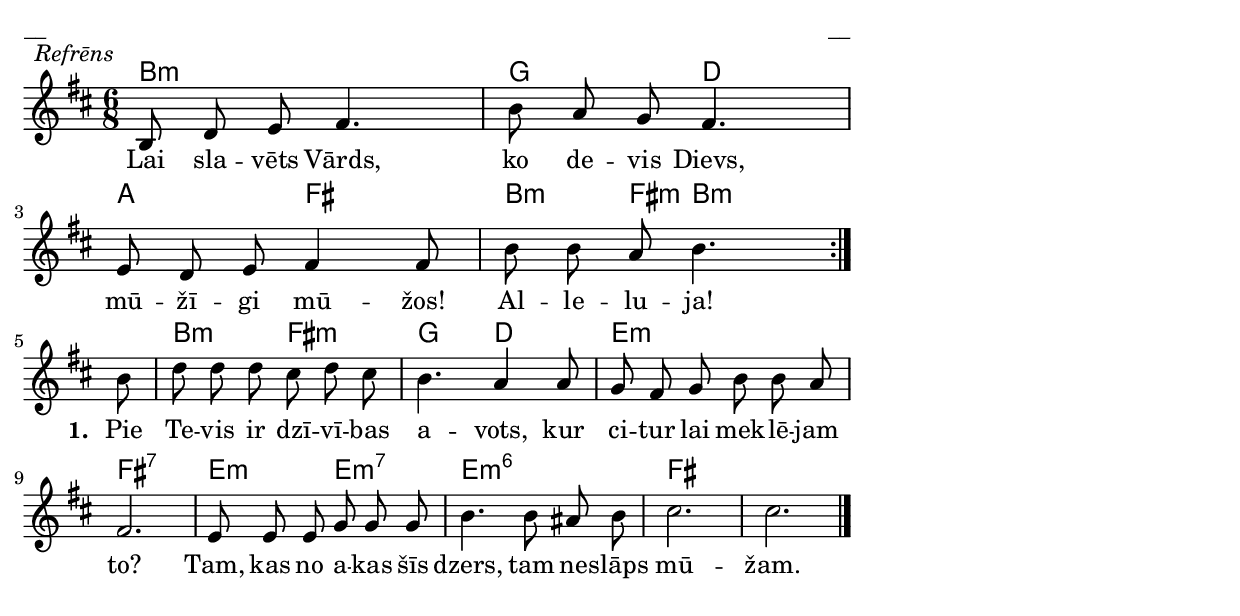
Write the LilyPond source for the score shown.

\version "2.13.18"


\paper {
line-width = 14\cm
left-margin = 0.4\cm
between-system-padding = 0.1\cm
between-system-space = 0.1\cm
}

\layout {
indent = #0
ragged-last = ##f
}

chordsA = \chordmode {
b2.:min g4. d a fis b4:min fis8:min b4.:min
s8 b4.:min fis:min g d e2.:min fis:7 e4.:min e:min7 e2.:min6 fis
}

voiceA = \relative c'{
\clef "treble"
\key b \minor
\time 6/8

\repeat volta 2 { b8^\markup { \translate #'(-10 . 2) \italic Refrēns} d e fis4. | b8 a g fis4. | e8 d e fis4 fis8 | b b a b4. \break }
\partial 8
b8 | d d d cis d cis | b4. a4 a8 | g8 fis g b b a | fis2. |
e8 e e g g g | b4. b8 ais b | cis2. | cis \bar"|."
}

lyricA = \lyricmode {
Lai sla -- vēts Vārds, ko de -- vis Dievs, mū -- žī -- gi mū -- žos! Al -- le -- lu -- ja!
\set stanza = "1. "
Pie Te -- vis ir dzī -- vī -- bas a -- vots, kur ci -- tur lai mek -- lē -- jam to?
Tam, kas no a -- kas šīs dzers, tam ne -- slāps  mū -- žam.
}



fullScore = <<
\new ChordNames { \chordsA }
\new Staff {
<<
\new Voice = "voiceA" { \oneVoice \autoBeamOff \voiceA }
\lyricsto "voiceA" \new Lyrics \lyricA
>>
}
>>


\score {
\fullScore
\header { piece = "__" opus = "__" }
}
\markup { \with-color #(x11-color 'white) \sans \smaller "aaa" }
\score {
\unfoldRepeats
\fullScore
\midi {
\context { \Staff \remove "Staff_performer" }
\context { \Voice \consists "Staff_performer" }
}
}